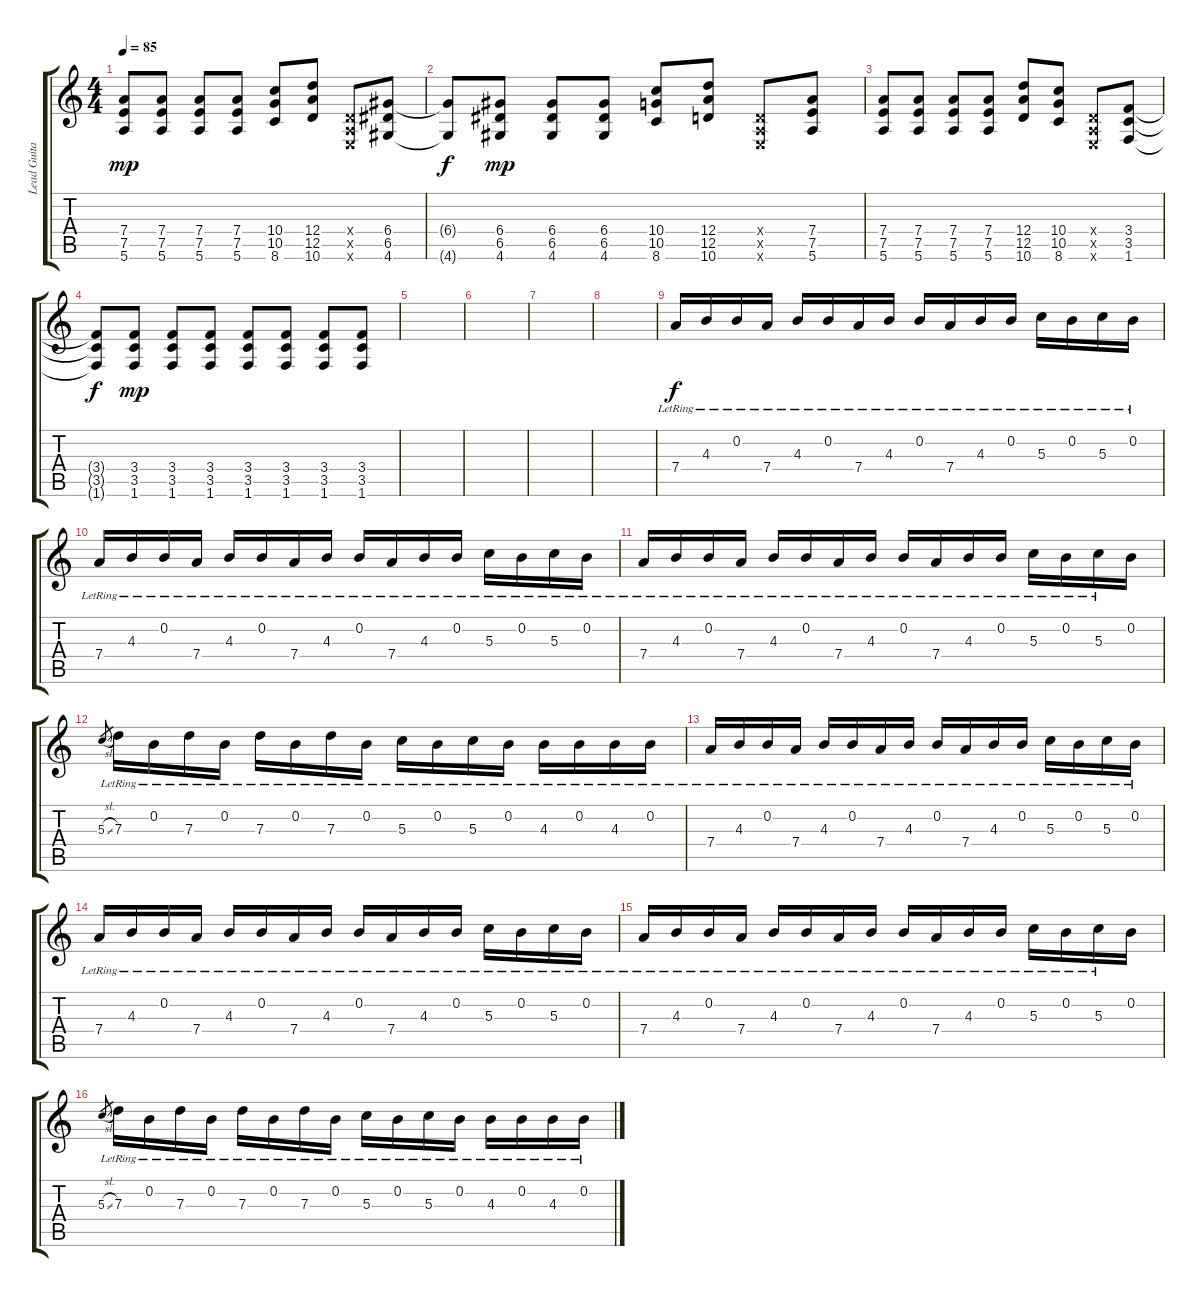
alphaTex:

\track ("Lead Guitar" "Lead Guita") {instrument acousticguitarsteel}
\staff {score tabs}
\tuning (E4 B3 G3 D3 A2 E2) {hide}
\ts (4 4)
\tempo 85
\clef g2
\ks c
(7.4 7.5 5.6).8{dy mp volume 12} (7.4 7.5 5.6).8 (7.4 7.5 5.6).8 (7.4 7.5 5.6).8 (10.4 10.5 8.6).8 (12.4 12.5 10.6).8 (0.4{x} 0.5{x} 0.6{x}).8 (6.4 6.5 4.6).8 |
(6.4{t} 4.6{t}).8{dy f} (6.4 6.5 4.6).8{dy mp} (6.4 6.5 4.6).8 (6.4 6.5 4.6).8 (10.4 10.5 8.6).8 (12.4 12.5 10.6).8 (0.4{x} 0.5{x} 0.6{x}).8 (7.4 7.5 5.6).8 |
(7.4 7.5 5.6).8 (7.4 7.5 5.6).8 (7.4 7.5 5.6).8 (7.4 7.5 5.6).8 (12.4 12.5 10.6).8 (10.4 10.5 8.6).8 (0.4{x} 0.5{x} 0.6{x}).8 (3.4 3.5 1.6).8 |
(3.4{t} 3.5{t} 1.6{t}).8{dy f} (3.4 3.5 1.6).8{dy mp} (3.4 3.5 1.6).8 (3.4 3.5 1.6).8 (3.4 3.5 1.6).8 (3.4 3.5 1.6).8 (3.4 3.5 1.6).8 (3.4 3.5 1.6).8 |
|
|
|
|
7.4{lr}.16{dy f volume 8} 4.3{lr}.16 0.2{lr}.16 7.4{lr}.16 4.3{lr}.16 0.2{lr}.16 7.4{lr}.16 4.3{lr}.16 0.2{lr}.16 7.4{lr}.16 4.3{lr}.16 0.2{lr}.16 5.3{lr}.16 0.2{lr}.16 5.3{lr}.16 0.2{lr}.16 |
7.4{lr}.16 4.3{lr}.16 0.2{lr}.16 7.4{lr}.16 4.3{lr}.16 0.2{lr}.16 7.4{lr}.16 4.3{lr}.16 0.2{lr}.16 7.4{lr}.16 4.3{lr}.16 0.2{lr}.16 5.3{lr}.16 0.2{lr}.16 5.3{lr}.16 0.2{lr}.16 |
7.4{lr}.16 4.3{lr}.16 0.2{lr}.16 7.4{lr}.16 4.3{lr}.16 0.2{lr}.16 7.4{lr}.16 4.3{lr}.16 0.2{lr}.16 7.4{lr}.16 4.3{lr}.16 0.2{lr}.16 5.3{lr}.16 0.2{lr}.16 5.3{lr}.16 0.2.16 |
5.3{sl}.8{gr} 7.3{lr}.16 0.2{lr}.16 7.3{lr}.16 0.2{lr}.16 7.3{lr}.16 0.2{lr}.16 7.3{lr}.16 0.2{lr}.16 5.3{lr}.16 0.2{lr}.16 5.3{lr}.16 0.2{lr}.16 4.3{lr}.16 0.2{lr}.16 4.3{lr}.16 0.2{lr}.16 |
7.4{lr}.16 4.3{lr}.16 0.2{lr}.16 7.4{lr}.16 4.3{lr}.16 0.2{lr}.16 7.4{lr}.16 4.3{lr}.16 0.2{lr}.16 7.4{lr}.16 4.3{lr}.16 0.2{lr}.16 5.3{lr}.16 0.2{lr}.16 5.3{lr}.16 0.2{lr}.16 |
7.4{lr}.16 4.3{lr}.16 0.2{lr}.16 7.4{lr}.16 4.3{lr}.16 0.2{lr}.16 7.4{lr}.16 4.3{lr}.16 0.2{lr}.16 7.4{lr}.16 4.3{lr}.16 0.2{lr}.16 5.3{lr}.16 0.2{lr}.16 5.3{lr}.16 0.2{lr}.16 |
7.4{lr}.16 4.3{lr}.16 0.2{lr}.16 7.4{lr}.16 4.3{lr}.16 0.2{lr}.16 7.4{lr}.16 4.3{lr}.16 0.2{lr}.16 7.4{lr}.16 4.3{lr}.16 0.2{lr}.16 5.3{lr}.16 0.2{lr}.16 5.3{lr}.16 0.2.16 |
5.3{sl}.8{gr} 7.3{lr}.16 0.2{lr}.16 7.3{lr}.16 0.2{lr}.16 7.3{lr}.16 0.2{lr}.16 7.3{lr}.16 0.2{lr}.16 5.3{lr}.16 0.2{lr}.16 5.3{lr}.16 0.2{lr}.16 4.3{lr}.16 0.2{lr}.16 4.3{lr}.16 0.2{lr}.16
